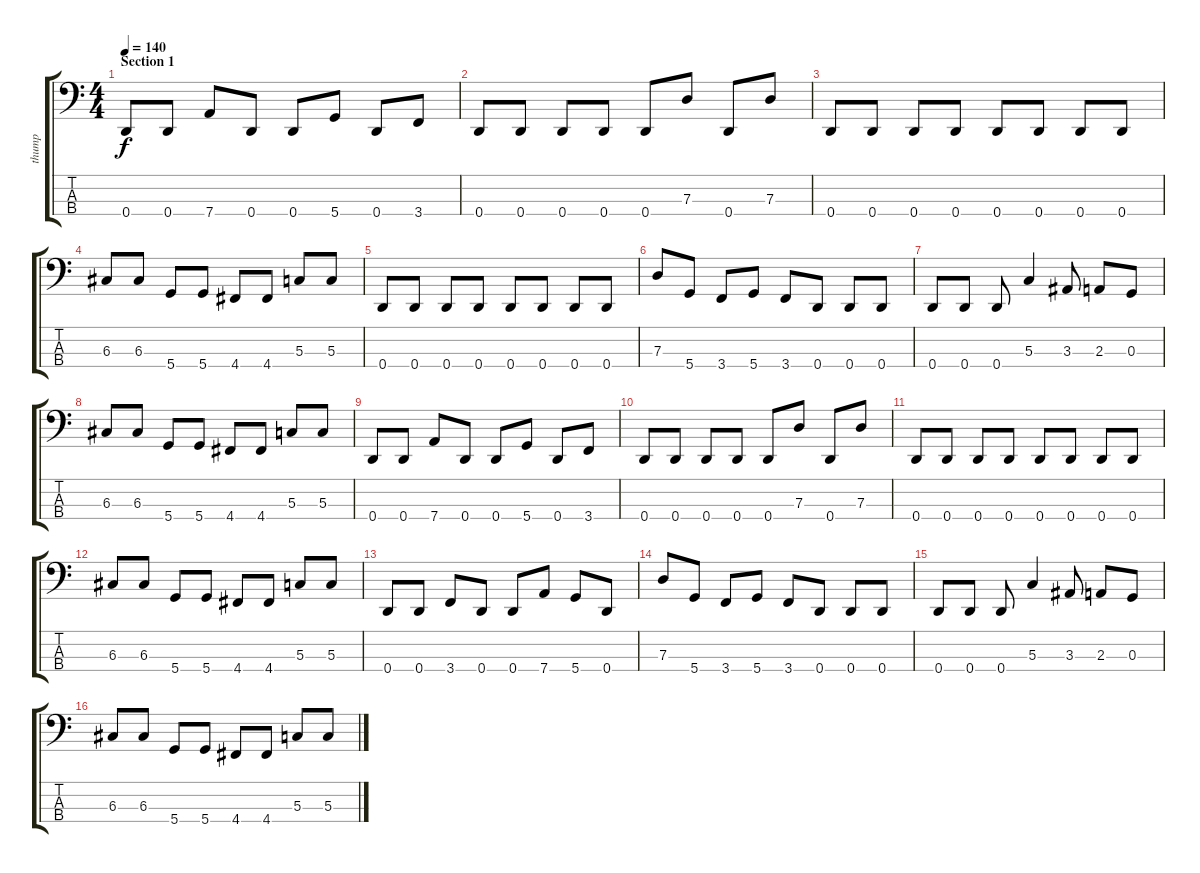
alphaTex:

\track ("thump" "thump") {instrument electricbassfinger}
\staff {score tabs}
\tuning (F2 C2 G1 D1) {hide}
\ts (4 4)
\section ("" "Section 1")
\tempo 140
\clef f4
\ks c
0.4.8{dy f} 0.4.8 7.4.8 0.4.8 0.4.8 5.4.8 0.4.8 3.4.8 |
0.4.8 0.4.8 0.4.8 0.4.8 0.4.8 7.3.8 0.4.8 7.3.8 |
0.4.8 0.4.8 0.4.8 0.4.8 0.4.8 0.4.8 0.4.8 0.4.8 |
6.3.8 6.3.8 5.4.8 5.4.8 4.4.8 4.4.8 5.3.8 5.3.8 |
0.4.8 0.4.8 0.4.8 0.4.8 0.4.8 0.4.8 0.4.8 0.4.8 |
7.3.8 5.4.8 3.4.8 5.4.8 3.4.8 0.4.8 0.4.8 0.4.8 |
0.4.8 0.4.8 0.4.8 5.3.4 3.3.8 2.3.8 0.3.8 |
6.3.8 6.3.8 5.4.8 5.4.8 4.4.8 4.4.8 5.3.8 5.3.8 |
0.4.8 0.4.8 7.4.8 0.4.8 0.4.8 5.4.8 0.4.8 3.4.8 |
0.4.8 0.4.8 0.4.8 0.4.8 0.4.8 7.3.8 0.4.8 7.3.8 |
0.4.8 0.4.8 0.4.8 0.4.8 0.4.8 0.4.8 0.4.8 0.4.8 |
6.3.8 6.3.8 5.4.8 5.4.8 4.4.8 4.4.8 5.3.8 5.3.8 |
0.4.8 0.4.8 3.4.8 0.4.8 0.4.8 7.4.8 5.4.8 0.4.8 |
7.3.8 5.4.8 3.4.8 5.4.8 3.4.8 0.4.8 0.4.8 0.4.8 |
0.4.8 0.4.8 0.4.8 5.3.4 3.3.8 2.3.8 0.3.8 |
6.3.8 6.3.8 5.4.8 5.4.8 4.4.8 4.4.8 5.3.8 5.3.8
